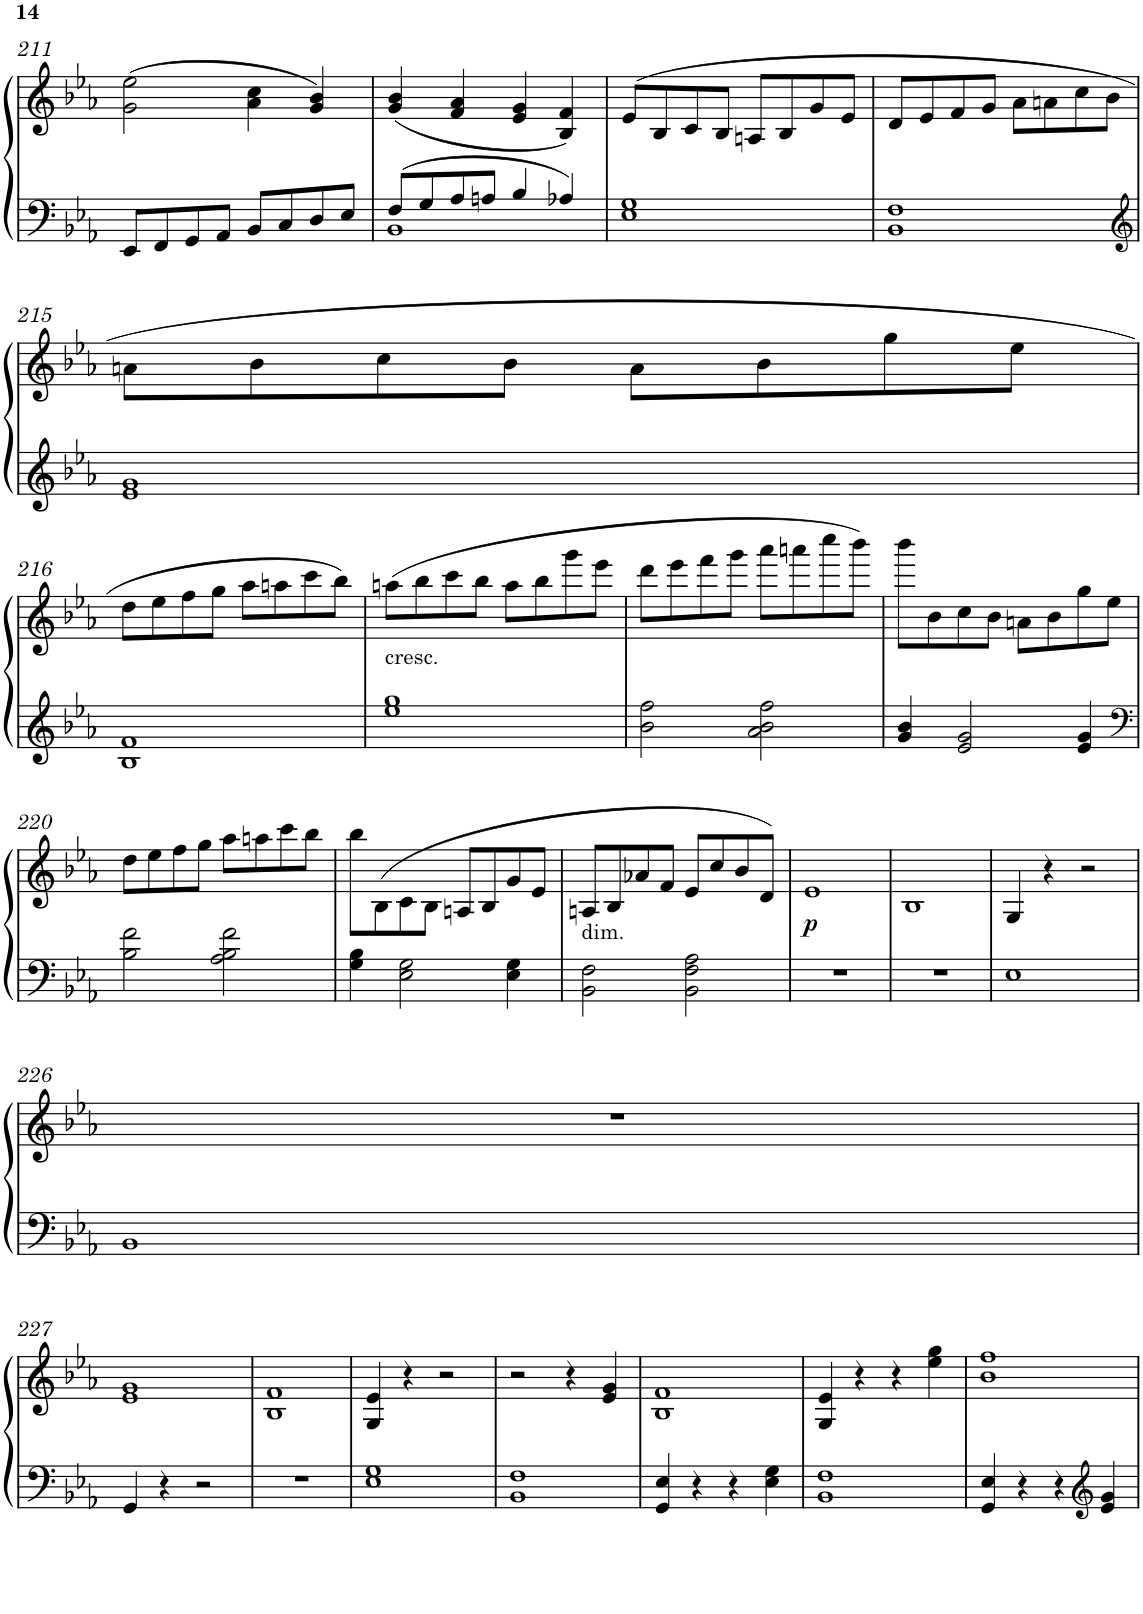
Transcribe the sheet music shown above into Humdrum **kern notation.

**kern	**kern	**dynam
*part1	*part1	*part1
*staff2	*staff1	*staff1/2
*I"Piano	*	*
*I'Pno	*	*
!!LO:PB:g=z
*clefF4	*clefG2	*
*k[b-e-a-]	*k[b-e-a-]	*
*E-:	*E-:	*
*M2/2	*M2/2	*
*met(c|)	*met(c|)	*
=211	=211	=211
8EE-/L	(>2g\ 2ee-\	.
8FF/	.	.
8GG/	.	.
8AA-/J	.	.
8BB-/L	4a-\ 4cc\	.
8C/	.	.
8D/	4g/ 4b-/)	.
8E-/J	.	.
=212	=212	=212
*^	*	*
8F/L	1BB-	(<4g/ 4b-/	.
8G/	.	.	.
8A-/	.	4f/ 4a-/	.
8An/J	.	.	.
4B-/	.	4e-/ 4g/	.
4A-X/	.	4B-/ 4f/)	.
*v	*v	*	*
=213	=213	=213
1E- 1G	(>8e-/L	.
.	8B-/	.
.	8c/	.
.	8B-/J	.
.	8An/L	.
.	8B-/	.
.	8g/	.
.	8e-/J	.
=214	=214	=214
1BB- 1F	8d/L	.
.	8e-/	.
.	8f/	.
.	8g/J	.
.	8a-\L	.
.	8an\	.
.	8cc\	.
.	8b-\J	.
!!LO:LB:g=z
=215	=215	=215
*clefG2	*	*
1e- 1g	8an\L	.
.	8b-\	.
.	8cc\	.
.	8b-\J	.
.	8a\L	.
.	8b-\	.
.	8gg\	.
.	8ee-\J	.
!!LO:LB:g=z
=216	=216	=216
1B- 1f	8dd\L	.
.	8ee-\	.
.	8ff\	.
.	8gg\J	.
.	8aa-\L	.
.	8aan\	.
.	8ccc\	.
.	8bb-\J)	.
=217	=217	=217
!	!LO:TX:b:t=cresc.	!
1ee- 1gg	(>8aan\L	.
.	8bb-\	.
.	8ccc\	.
.	8bb-\J	.
.	8aa\L	.
.	8bb-\	.
.	8ggg\	.
.	8eee-\J	.
=218	=218	=218
2b-\ 2ff\	8ddd\L	.
.	8eee-\	.
.	8fff\	.
.	8ggg\J	.
2a-\ 2b-\ 2ff\	8aaa-\L	.
.	8aaan\	.
.	8cccc\	.
.	8bbb-\J)	.
=219	=219	=219
4g/ 4b-/	8bbb-\L	.
.	8b-\	.
2e-/ 2g/	8cc\	.
.	8b-\J	.
.	8an\L	.
.	8b-\	.
4e-/ 4g/	8gg\	.
.	8ee-\J	.
!!LO:LB:g=z
=220	=220	=220
*clefF4	*	*
2B-\ 2f\	8dd\L	.
.	8ee-\	.
.	8ff\	.
.	8gg\J	.
2A-\ 2B-\ 2f\	8aa-\L	.
.	8aan\	.
.	8ccc\	.
.	8bb-\J	.
=221	=221	=221
4G\ 4B-\	8bb-\L	.
.	(>8B-\	.
2E-\ 2G\	8c\	.
.	8B-\J	.
.	8An/L	.
.	8B-/	.
4E-\ 4G\	8g/	.
.	8e-/J	.
=222	=222	=222
!	!LO:TX:b:t=dim.	!
2BB-\ 2F\	8An/L	.
.	8B-/	.
.	8a-X/	.
.	8f/J	.
2BB-\ 2F\ 2A-\	8e-/L	.
.	8cc/	.
.	8b-/	.
.	8d/J)	.
=223	=223	=223
!	!	!LO:DY:b
1r	1e-	p
=224	=224	=224
1r	1B-	.
=225	=225	=225
1E-	4G/	.
.	4r	.
.	2r	.
!!LO:LB:g=z
=226	=226	=226
1BB-	1r	.
!!LO:LB:g=z
=227	=227	=227
4GG/	1e- 1g	.
4r	.	.
2r	.	.
=228	=228	=228
1r	1B- 1f	.
=229	=229	=229
1E- 1G	4G/ 4e-/	.
.	4r	.
.	2r	.
=230	=230	=230
1BB- 1F	2r	.
.	4r	.
.	4e-/ 4g/	.
=231	=231	=231
4GG/ 4E-/	1B- 1f	.
4r	.	.
4r	.	.
4E-\ 4G\	.	.
=232	=232	=232
1BB- 1F	4G/ 4e-/	.
.	4r	.
.	4r	.
.	4ee-\ 4gg\	.
=233	=233	=233
4GG/ 4E-/	1b- 1ff	.
4r	.	.
4r	.	.
*clefG2	*	*
4e-/ 4g/	.	.
=	=	=
*-	*-	*-
